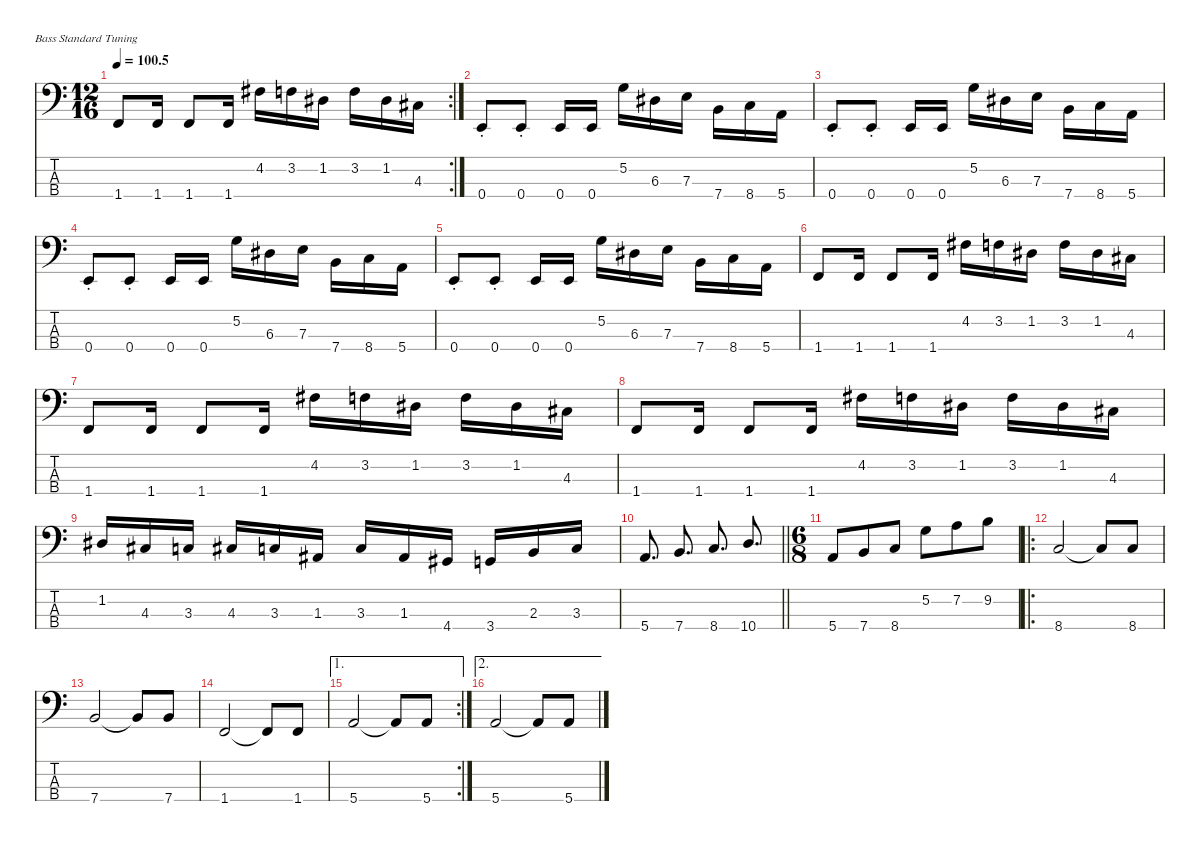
\defaultSystemsLayout 4
\hideDynamics
\bracketExtendMode nobrackets
\singleTrackTrackNamePolicy hidden
\multiTrackTrackNamePolicy hidden
\firstSystemTrackNameMode fullname
\firstSystemTrackNameOrientation horizontal
\otherSystemsTrackNameOrientation horizontal
\track ("Bass" "el.bs.") {instrument electricbassfinger}
\staff {score tabs}
\tuning (G2 D2 A1 E1)
\rc 2
\ts (12 16)
\tempo
100.5
\accidentals auto
\clef f4
\ottava regular
\simile none
\ks c
1.4.8{dy f beam Up} 1.4.16{beam Up} 1.4.8{beam Up} 1.4.16{beam Up} 4.2{acc #}.16{dy mf beam Down} 3.2.16{beam Down} 1.2{acc #}.16{beam Down} 3.2.16{beam Down} 1.2{acc #}.16{beam Down} 4.3{acc #}.16{dy mp beam Down} |
0.4{st}.8{dy ff beam Up} 0.4{st}.8{beam Up} 0.4.16{dy f beam Up} 0.4.16{beam Up} 5.2.16{dy mf beam Down} 6.3{acc #}.16{dy f beam Down} 7.3.16{beam Down} 7.4.16{beam Down} 8.4.16{beam Down} 5.4.16{beam Down} |
0.4{st}.8{dy ff beam Up} 0.4{st}.8{beam Up} 0.4.16{dy f beam Up} 0.4.16{beam Up} 5.2.16{dy mf beam Down} 6.3{acc #}.16{dy f beam Down} 7.3.16{beam Down} 7.4.16{beam Down} 8.4.16{beam Down} 5.4.16{beam Down} |
0.4{st}.8{dy ff beam Up} 0.4{st}.8{beam Up} 0.4.16{dy f beam Up} 0.4.16{beam Up} 5.2.16{dy mf beam Down} 6.3{acc #}.16{dy f beam Down} 7.3.16{beam Down} 7.4.16{beam Down} 8.4.16{beam Down} 5.4.16{beam Down} |
0.4{st}.8{dy ff beam Up} 0.4{st}.8{beam Up} 0.4.16{dy f beam Up} 0.4.16{beam Up} 5.2.16{dy mf beam Down} 6.3{acc #}.16{dy f beam Down} 7.3.16{beam Down} 7.4.16{beam Down} 8.4.16{beam Down} 5.4.16{beam Down} |
1.4.8{beam Up} 1.4.16{beam Up} 1.4.8{beam Up} 1.4.16{beam Up} 4.2{acc #}.16{dy mf beam Down} 3.2.16{beam Down} 1.2{acc #}.16{beam Down} 3.2.16{beam Down} 1.2{acc #}.16{beam Down} 4.3{acc #}.16{dy mp beam Down} |
1.4.8{dy f beam Up} 1.4.16{beam Up} 1.4.8{beam Up} 1.4.16{beam Up} 4.2{acc #}.16{dy mf beam Down} 3.2.16{beam Down} 1.2{acc #}.16{beam Down} 3.2.16{beam Down} 1.2{acc #}.16{beam Down} 4.3{acc #}.16{dy mp beam Down} |
1.4.8{dy f beam Up} 1.4.16{beam Up} 1.4.8{beam Up} 1.4.16{beam Up} 4.2{acc #}.16{dy mf beam Down} 3.2.16{beam Down} 1.2{acc #}.16{beam Down} 3.2.16{beam Down} 1.2{acc #}.16{beam Down} 4.3{acc #}.16{dy mp beam Down} |
1.2{acc #}.16{beam Up} 4.3{acc #}.16{dy mf beam Up} 3.3.16{beam Up} 4.3{acc #}.16{beam Up} 3.3.16{beam Up} 1.3{acc #}.16{beam Up} 3.3.16{beam Up} 1.3{acc #}.16{beam Up} 4.4{acc #}.16{dy f beam Up} 3.4.16{beam Up} 2.3.16{dy mf beam Up} 3.3.16{beam Up} |
\barLineRight lightlight
5.4.8{d dy f beam Up} 7.4.8{d beam Up} 8.4.8{d beam Up} 10.4.8{d beam Up} |
\ts (6 8)
\beaming (8 3 3)
5.4.8{beam Up} 7.4.8{beam Up} 8.4.8{beam Up} 5.2.8{beam Down} 7.2.8{beam Down} 9.2.8{beam Down} |
\ro
8.4.2{beam Up} 8.4{t}.8{beam Up} 8.4.8{beam Up} |
7.4.2{beam Up} 7.4{t}.8{beam Up} 7.4.8{beam Up} |
1.4.2{beam Up} 1.4{t}.8{beam Up} 1.4.8{beam Up} |
\ae 1
\rc 2
5.4.2{beam Up} 5.4{t}.8{beam Up} 5.4.8{beam Up} |
\ae 2
5.4.2{beam Up} 5.4{t}.8{beam Up} 5.4.8{beam Up}
